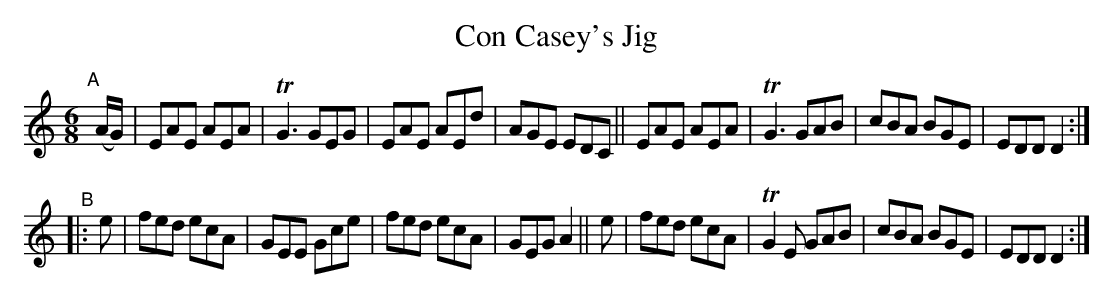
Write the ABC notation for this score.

X:1
T: Con Casey's Jig
M: 6/8
K: Am
"^A"[|] (A/G/) \
|  EAE AEA | TG3 GEG | EAE AEd | AGE EDC \
|| EAE AEA | TG3 GAB | cBA BGE | EDD D2 :|
"^B"\
|: e | fed ecA |  GEE Gce | fed ecA | GEG A2 \
|| e | fed ecA | TG2E GAB | cBA BGE | EDD D2 :|
